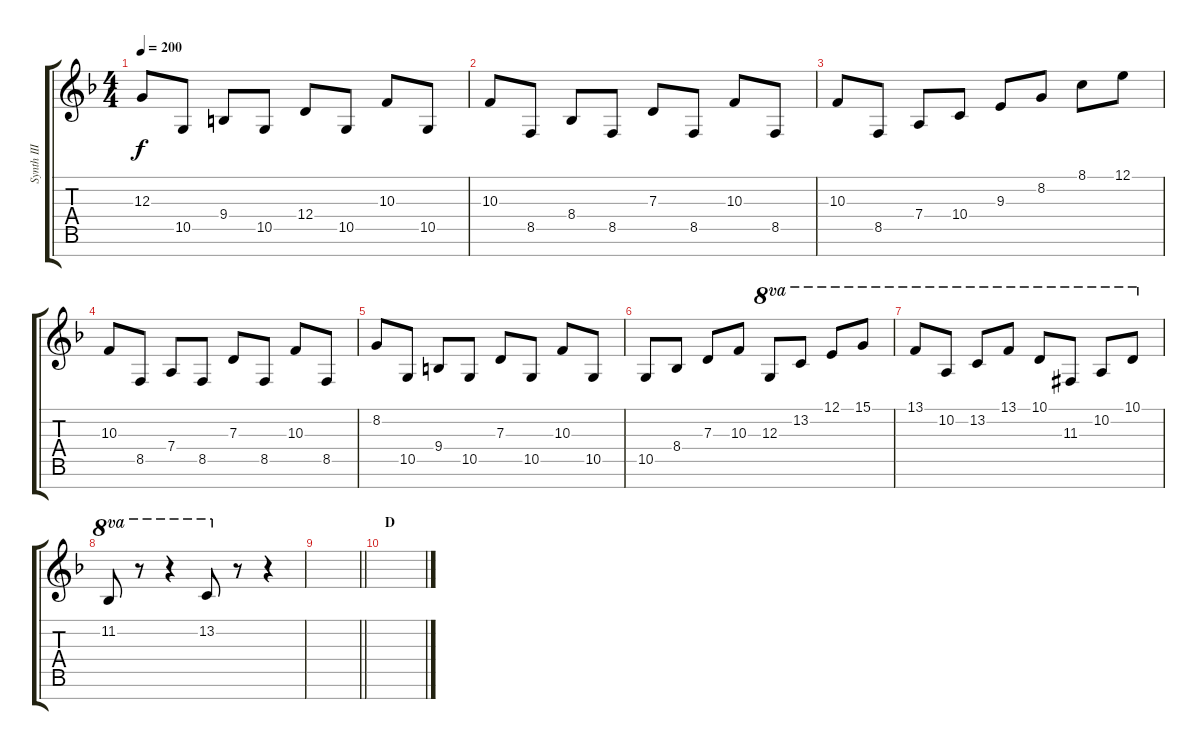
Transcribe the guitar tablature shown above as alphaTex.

\track ("Synth III (Kotobuki Tsumugi)" "Synth III ") {instrument lead3calliope}
\staff {score tabs}
\tuning (E4 B3 G3 D3 A2 E2 B1) {hide}
\ts (4 4)
\tempo 200
\clef g2
\ks f
12.3.8{dy f} 10.5.8 9.4.8 10.5.8 12.4.8 10.5.8 10.3.8 10.5.8 |
10.3.8 8.5.8 8.4.8 8.5.8 7.3.8 8.5.8 10.3.8 8.5.8 |
10.3.8 8.5.8 7.4.8 10.4.8 9.3.8 8.2.8 8.1.8 12.1.8 |
10.3.8 8.5.8 7.4.8 8.5.8 7.3.8 8.5.8 10.3.8 8.5.8 |
8.2.8 10.5.8 9.4.8 10.5.8 7.3.8 10.5.8 10.3.8 10.5.8 |
10.5.8 8.4.8 7.3.8 10.3.8 12.3.8{ot 8va} 13.2.8{ot 8va} 12.1.8{ot 8va} 15.1.8{ot 8va} |
13.1.8{ot 8va} 10.2.8{ot 8va} 13.2.8{ot 8va} 13.1.8{ot 8va} 10.1.8{ot 8va} 11.3{acc #}.8{ot 8va} 10.2.8{ot 8va} 10.1.8{ot 8va} |
11.2.8{ot 8va} r.8{ot 8va} r.4{ot 8va} 13.2.8{ot 8va} r.8 r.4 |
\barLineRight lightlight
|
\section ("" "D")
